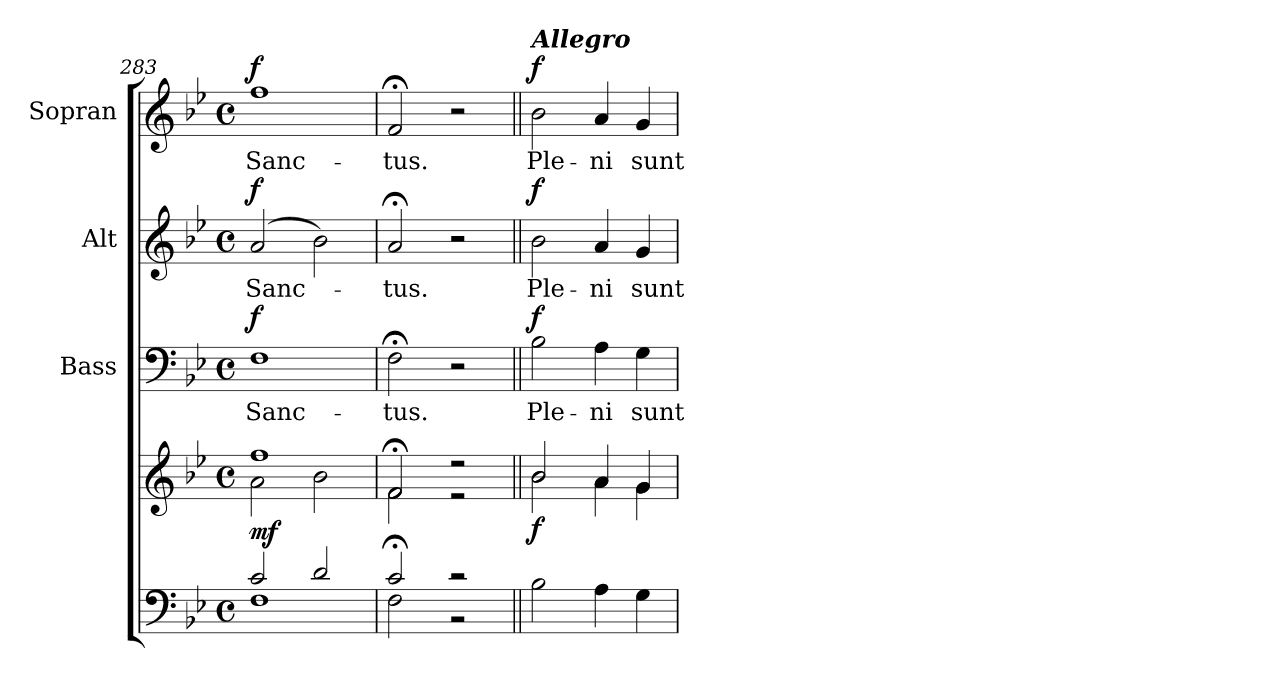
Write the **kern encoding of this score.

**kern	**kern	**dynam	**kern	**text	**dynam	**kern	**text	**dynam	**kern	**text	**dynam
*part4	*part4	*part4	*part3	*part3	*part3	*part2	*part2	*part2	*part1	*part1	*part1
*staff5	*staff4	*staff4/5	*staff3	*staff3	*staff3	*staff2	*staff2	*staff2	*staff1	*staff1	*staff1
*	*	*	*I"Bass	*	*	*I"Alt	*	*	*I"Sopran	*	*
*	*	*	*I'B.	*	*	*I'A.	*	*	*I'S.	*	*
*clefF4	*clefG2	*	*clefF4	*	*	*clefG2	*	*	*clefG2	*	*
*k[b-e-]	*k[b-e-]	*	*k[b-e-]	*	*	*k[b-e-]	*	*	*k[b-e-]	*	*
*B-:	*B-:	*	*B-:	*	*	*B-:	*	*	*B-:	*	*
*M4/4	*M4/4	*	*M4/4	*	*	*M4/4	*	*	*M4/4	*	*
*met(c)	*met(c)	*	*met(c)	*	*	*met(c)	*	*	*met(c)	*	*
=283	=283	=283	=283	=283	=283	=283	=283	=283	=283	=283	=283
*^	*^	*	*	*	*	*	*	*	*	*	*
!	!	!	!	!LO:DY:b	!	!LO:LY:b	!LO:DY:a	!	!LO:LY:b	!LO:DY:a	!	!LO:LY:b	!LO:DY:a
2c/	1F	1ff	2a\	mf	1F	Sanc-	f	(2a/	Sanc-	f	1ff	Sanc-	f
2d/	.	.	2b-\	.	.	.	.	2b-\)	.	.	.	.	.
=284	=284	=284	=284	=284	=284	=284	=284	=284	=284	=284	=284	=284	=284
!	!	!	!	!	!	!LO:LY:b	!	!	!LO:LY:b	!	!	!LO:LY:b	!
2c;/	2F\	2f;</	2f\	.	2F;<\	-tus.	.	2a;</	-tus.	.	2f;</	-tus.	.
2r	2r	2r	2r	.	2r	.	.	2r	.	.	2r	.	.
!!LO:PB:g=z
=285||	=285||	=285||	=285||	=285||	=285||	=285||	=285||	=285||	=285||	=285||	=285||	=285||	=285||
!	!	!	!	!	!	!	!	!	!	!	!LO:TX:a:Bi:t=Allegro	!	!
!	!	!	!	!LO:DY:b	!	!LO:LY:b	!LO:DY:a	!	!LO:LY:b	!LO:DY:a	!	!LO:LY:b	!LO:DY:b
*v	*v	*	*	*	*	*	*	*	*	*	*	*	*
2B-\	2b-/	2b-\	f	2B-\	Ple-	f	2b-\	Ple-	f	2b-\	Ple-	f
!	!	!	!	!	!LO:LY:b	!	!	!LO:LY:b	!	!	!LO:LY:b	!
4A\	4a/	4a\	.	4A\	-ni	.	4a/	-ni	.	4a/	-ni	.
!	!	!	!	!	!LO:LY:b	!	!	!LO:LY:b	!	!	!LO:LY:b	!
4G\	4g/	4g\	.	4G\	sunt	.	4g/	sunt	.	4g/	sunt	.
*	*v	*v	*	*	*	*	*	*	*	*	*	*
=	=	=	=	=	=	=	=	=	=	=	=
*-	*-	*-	*-	*-	*-	*-	*-	*-	*-	*-	*-
